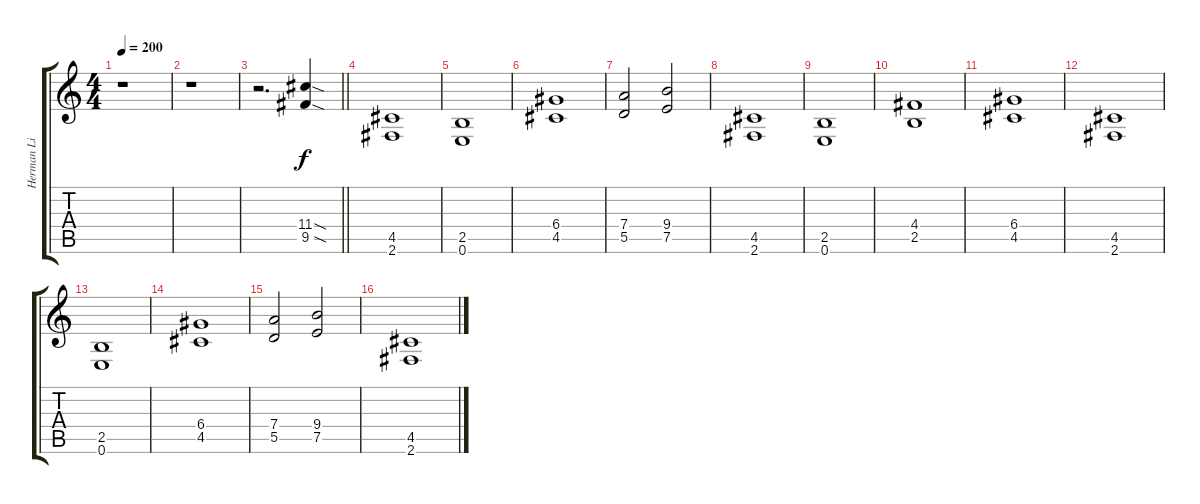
\track ("Herman Li | Rhythm Gtr." "Herman Li ") {instrument overdrivenguitar}
\staff {score tabs}
\tuning (E4 B3 G3 D3 A2 E2) {hide}
\ts (4 4)
\tempo 200
\clef g2
\ks c
r.1{dy f} |
r.1 |
\barLineRight lightlight
r.2{d} (11.4{sod} 9.5{sod}).4 |
(4.5 2.6).1 |
(2.5 0.6).1 |
(6.4 4.5).1 |
(7.4 5.5).2 (9.4 7.5).2 |
(4.5 2.6).1 |
(2.5 0.6).1 |
(4.4 2.5).1 |
(6.4 4.5).1 |
(4.5 2.6).1 |
(2.5 0.6).1 |
(6.4 4.5).1 |
(7.4 5.5).2 (9.4 7.5).2 |
(4.5 2.6).1
